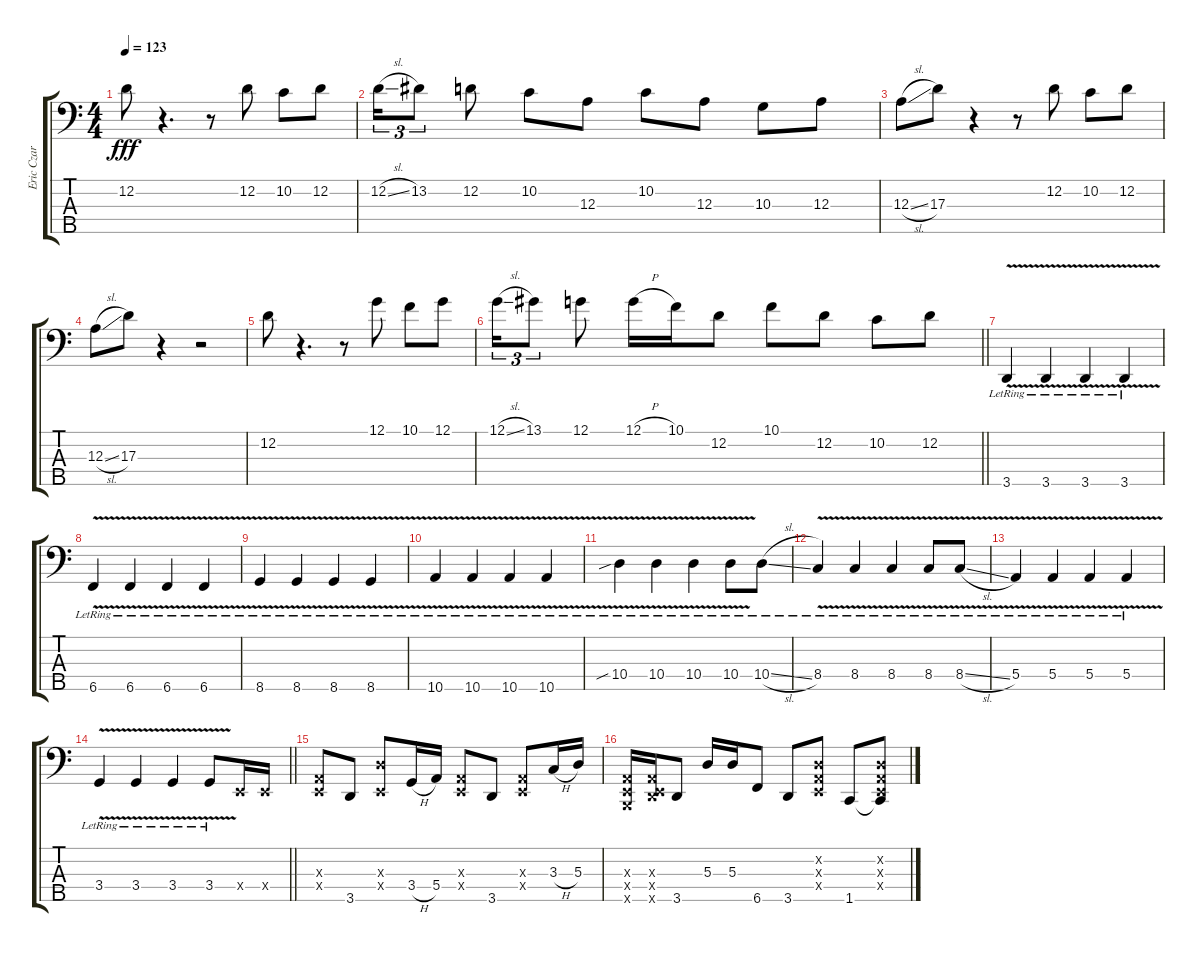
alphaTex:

\track ("Eric Czar - Bass" "Eric Czar ") {instrument electricbassfinger}
\staff {score tabs}
\tuning (G2 D2 A1 E1 B0) {hide}
\ts (4 4)
\tempo 123
\clef f4
\ks c
12.2.8{dy fff} r.4{d} r.8 12.2.8 10.2.8 12.2.8 |
12.2{sl}.16{tu (3 2)} 13.2.8{tu (3 2)} 12.2.8 10.2.8 12.3.8 10.2.8 12.3.8 10.3.8 12.3.8 |
12.3{sl}.8 17.3.8 r.4 r.8 12.2.8 10.2.8 12.2.8 |
12.3{sl}.8 17.3.8 r.4 r.2 |
12.2.8 r.4{d} r.8 12.1.8 10.1.8 12.1.8 |
\barLineRight lightlight
12.1{sl}.16{tu (3 2)} 13.1.8{tu (3 2)} 12.1.8 12.1{h}.16 10.1.16 12.2.8 10.1.8 12.2.8 10.2.8 12.2.8 |
3.5{v lr}.4 3.5{v lr}.4 3.5{v lr}.4 3.5{v lr}.4 |
6.5{v lr}.4 6.5{v lr}.4 6.5{v lr}.4 6.5{v lr}.4 |
8.5{v lr}.4 8.5{v lr}.4 8.5{v lr}.4 8.5{v lr}.4 |
10.5{v lr}.4 10.5{v lr}.4 10.5{v lr}.4 10.5{v lr}.4 |
10.4{v sib lr}.4{instrument fretlessbass} 10.4{v lr}.4 10.4{v lr}.4 10.4{v lr}.8 10.4{sl lr}.8 |
8.4{v lr}.4 8.4{v lr}.4 8.4{v lr}.4 8.4{v lr}.8 8.4{v sl lr}.8 |
5.4{v lr}.4 5.4{v lr}.4 5.4{v lr}.4 5.4{v lr}.4 |
\barLineRight lightlight
3.4{v lr}.4 3.4{v lr}.4 3.4{v lr}.4 3.4{v lr}.8 0.4{x}.16{volume 16 instrument slapbass2} 0.4{x}.16 |
(0.3{x} 0.4{x}).8 3.5.8 (5.3{x} 0.4{x}).8 3.4{h}.16 5.4.16 (0.3{x} 0.4{x}).8 3.5.8 (0.3{x} 0.4{x}).8 3.3{h}.16 5.3.16 |
(0.3{x} 0.4{x} 0.5{x}).16 (0.3{x} 0.4{x} 3.5{x}).16 3.5.8 5.3.16 5.3.16 6.5.8 3.5.8 (0.2{x} 0.3{x} 0.4{x}).8 1.5.8 (0.2{x} 0.3{x} 0.4{x} 1.5{t}).8
